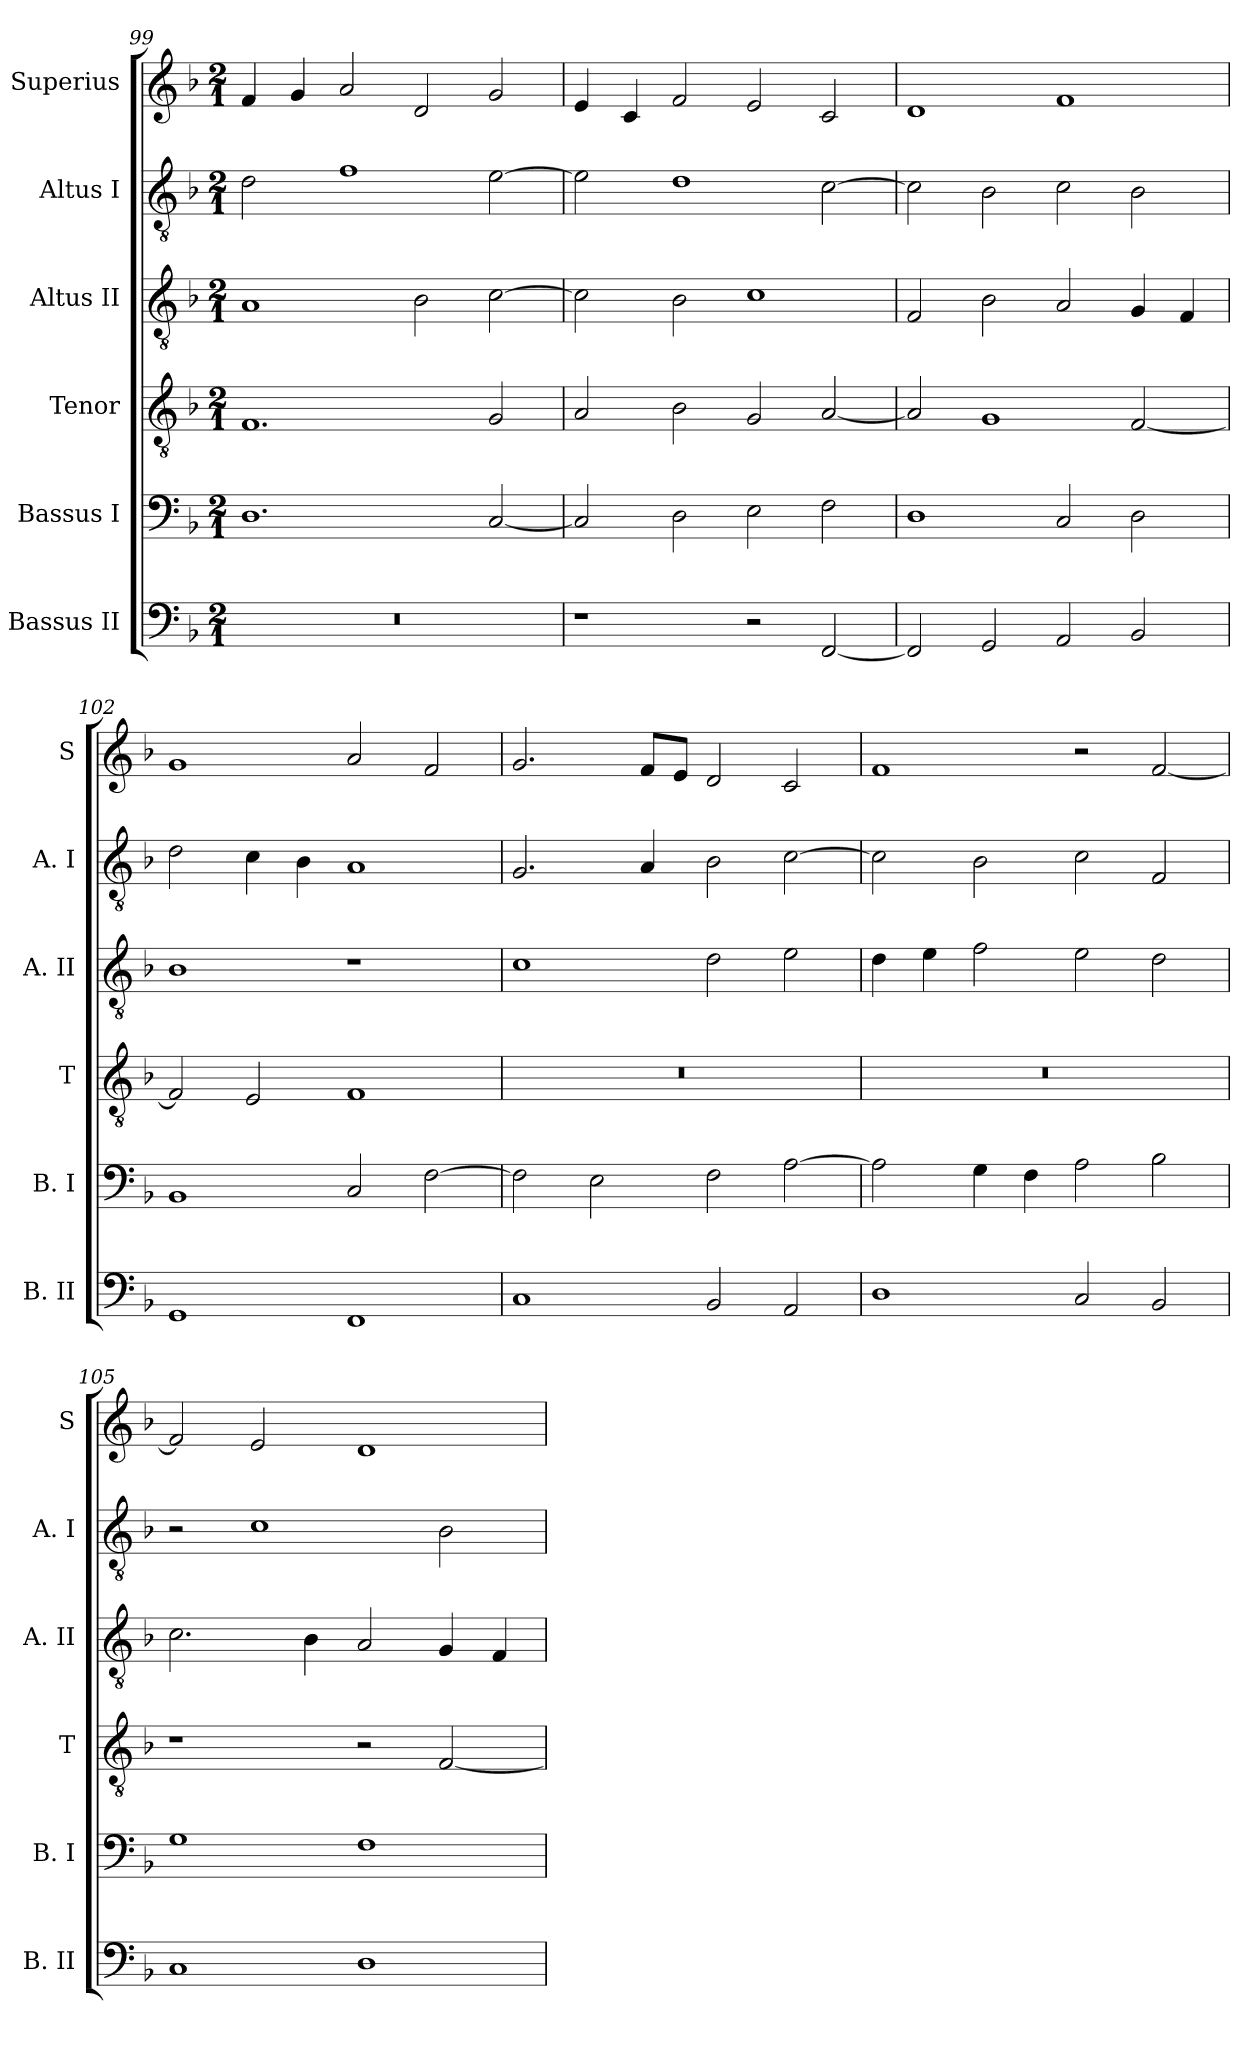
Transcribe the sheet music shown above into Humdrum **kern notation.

**kern	**kern	**kern	**kern	**kern	**kern
*part6	*part5	*part4	*part3	*part2	*part1
*staff6	*staff5	*staff4	*staff3	*staff2	*staff1
*I"Bassus II	*I"Bassus I	*I"Tenor	*I"Altus II	*I"Altus I	*I"Superius
*I'B. II	*I'B. I	*I'T	*I'A. II	*I'A. I	*I'S
*clefF4	*clefF4	*clefGv2	*clefGv2	*clefGv2	*clefG2
*k[b-]	*k[b-]	*k[b-]	*k[b-]	*k[b-]	*k[b-]
*d:	*d:	*d:	*d:	*d:	*d:
*M2/1	*M2/1	*M2/1	*M2/1	*M2/1	*M2/1
=99	=99	=99	=99	=99	=99
0r	1.D	1.F	1A	2d	4f
.	.	.	.	.	4g
.	.	.	.	1f	2a
.	.	.	2B-	.	2d
.	[2C	2G	[2c	[2e	2g
=100	=100	=100	=100	=100	=100
1r	2C]	2A	2c]	2e]	4e
.	.	.	.	.	4c
.	2D	2B-	2B-	1d	2f
2r	2E	2G	1c	.	2e
[2FF	2F	[2A	.	[2c	2c
=101	=101	=101	=101	=101	=101
2FF]	1D	2A]	2F	2c]	1d
2GG	.	1G	2B-	2B-	.
2AA	2C	.	2A	2c	1f
2BB-	2D	[2F	4G	2B-	.
.	.	.	4F	.	.
=102	=102	=102	=102	=102	=102
1GG	1BB-	2F]	1B-	2d	1g
.	.	2E	.	4c	.
.	.	.	.	4B-	.
1FF	2C	1F	1r	1A	2a
.	[2F	.	.	.	2f
=103	=103	=103	=103	=103	=103
1C	2F]	0r	1c	2.G	2.g
.	2E	.	.	.	.
.	.	.	.	4A	8f/L
.	.	.	.	.	8e/J
2BB-	2F	.	2d	2B-	2d
2AA	[2A	.	2e	[2c	2c
=104	=104	=104	=104	=104	=104
1D	2A]	0r	4d	2c]	1f
.	.	.	4e	.	.
.	4G	.	2f	2B-	.
.	4F	.	.	.	.
2C	2A	.	2e	2c	2r
2BB-	2B-	.	2d	2F	[2f
=105	=105	=105	=105	=105	=105
1C	1G	1r	2.c	2r	2f]
.	.	.	.	1c	2e
.	.	.	4B-	.	.
1D	1F	2r	2A	.	1d
.	.	[2F	4G	2B-	.
.	.	.	4F	.	.
=	=	=	=	=	=
*-	*-	*-	*-	*-	*-
